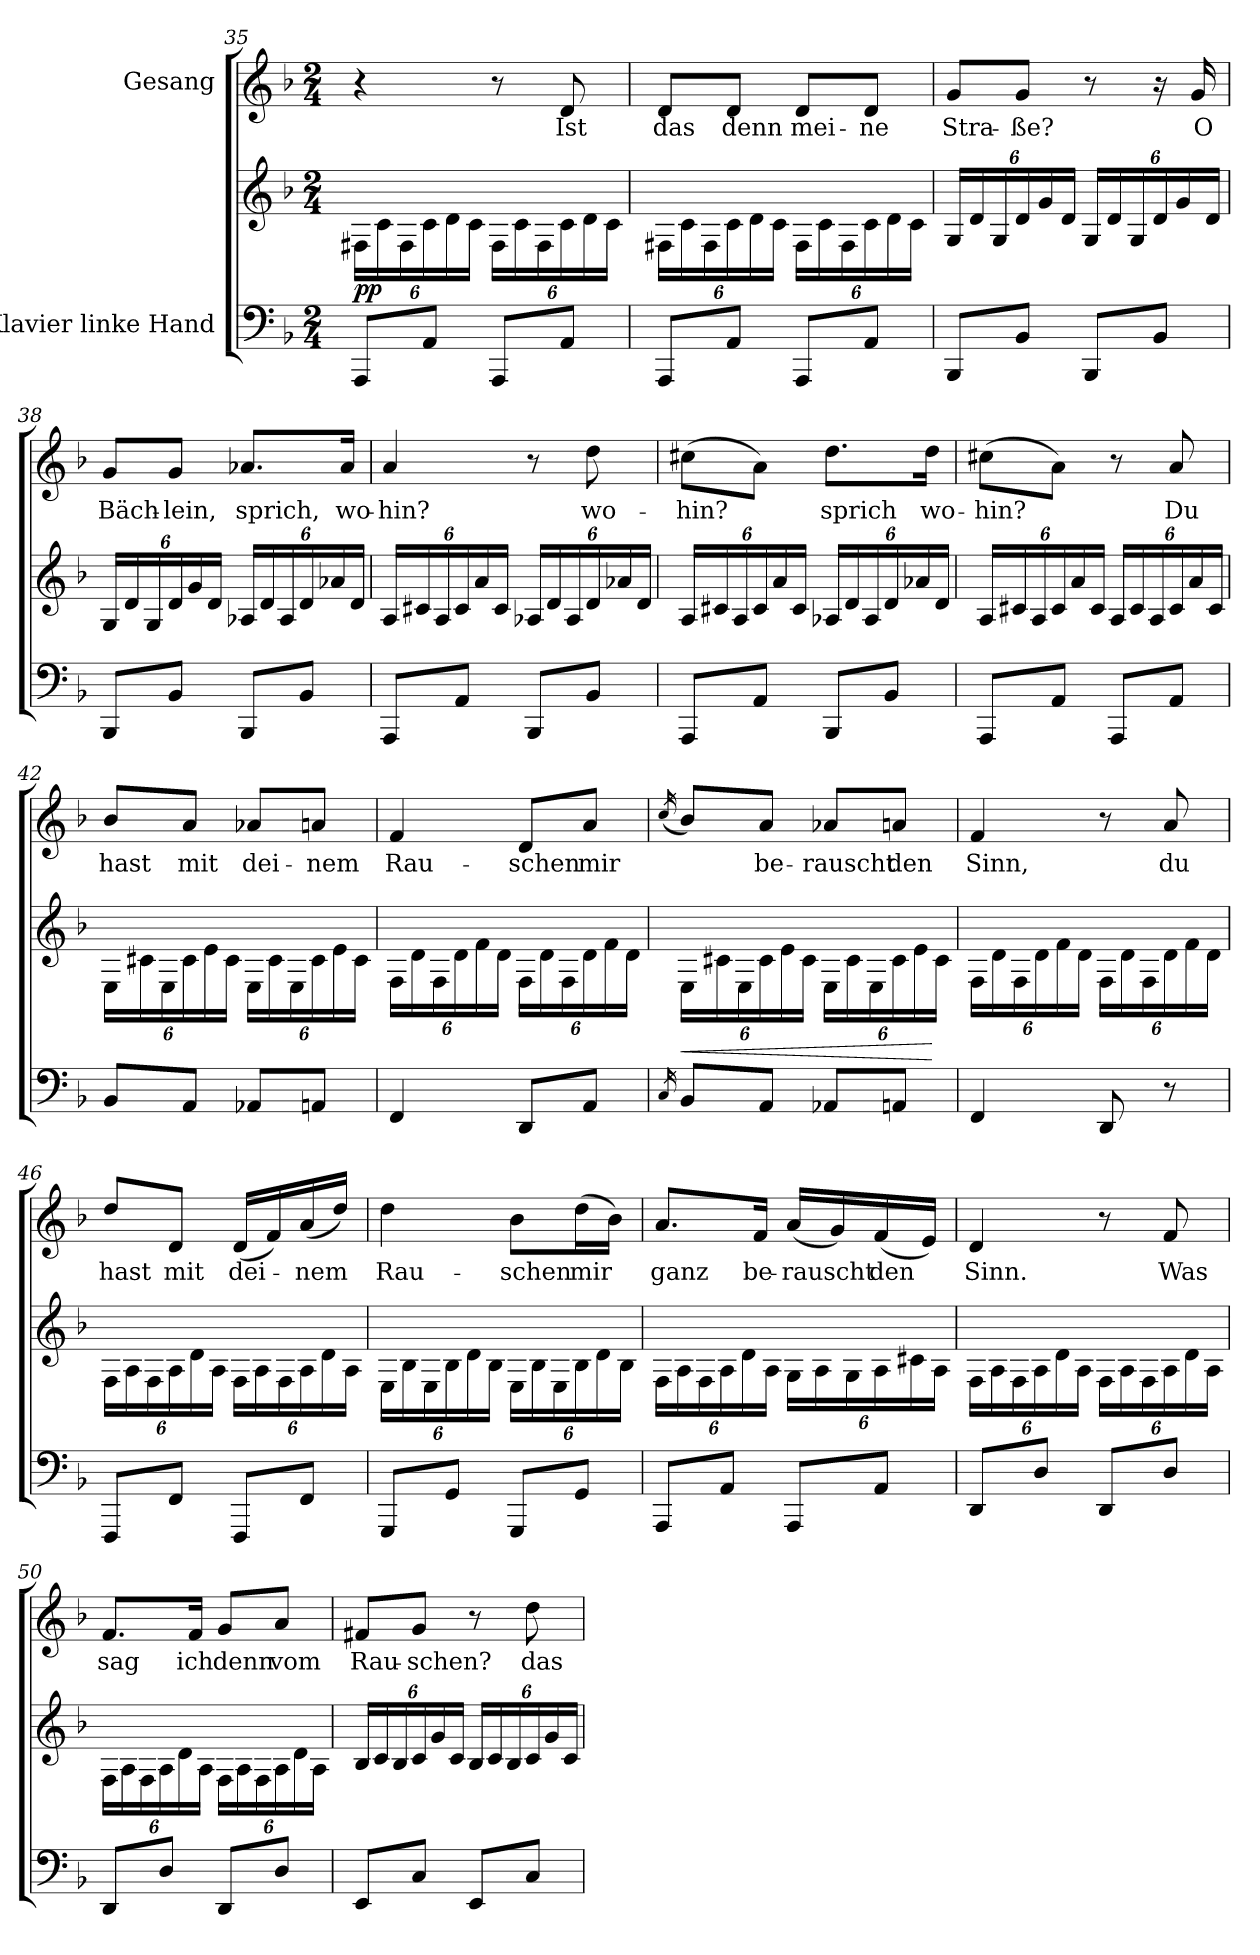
**kern	**kern	**dynam	**kern	**text
*part2	*part2	*part2	*part1	*part1
*staff3	*staff2	*staff2/3	*staff1	*staff1
*I"Klavier linke Hand	*	*	*I"Gesang	*
!!LO:LB:g=z
*clefF4	*clefG2	*	*clefG2	*
*k[b-]	*k[b-]	*	*k[b-]	*
*M2/4	*M2/4	*	*M2/4	*
*	*Xbrackettup	*	*	*
=35	=35	=35	=35	=35
!	!	!LO:DY:b	!	!
8AAA/L	24F#X\LL	pp	4r	.
.	24c\	.	.	.
.	24F#\	.	.	.
8AA/J	24c\	.	.	.
.	24d\	.	.	.
.	24c\JJ	.	.	.
8AAA/L	24F#\LL	.	8r	.
.	24c\	.	.	.
.	24F#\	.	.	.
!	!	!	!	!LO:LY:b
8AA/J	24c\	.	8d/	Ist
.	24d\	.	.	.
.	24c\JJ	.	.	.
=36	=36	=36	=36	=36
!	!	!	!	!LO:LY:b
8AAA/L	24F#X\LL	.	8d/L	das
.	24c\	.	.	.
.	24F#\	.	.	.
!	!	!	!	!LO:LY:b
8AA/J	24c\	.	8d/J	denn
.	24d\	.	.	.
.	24c\JJ	.	.	.
!	!	!	!	!LO:LY:b
8AAA/L	24F#\LL	.	8d/L	mei-
.	24c\	.	.	.
.	24F#\	.	.	.
!	!	!	!	!LO:LY:b
8AA/J	24c\	.	8d/J	ne
.	24d\	.	.	.
.	24c\JJ	.	.	.
!!LO:PB:g=z
=37	=37	=37	=37	=37
!	!	!	!	!LO:LY:b
8BBB-/L	24G/LL	.	8g/L	Stra-
.	24d/	.	.	.
.	24G/	.	.	.
!	!	!	!	!LO:LY:b
8BB-/J	24d/	.	8g/J	ße?
.	24g/	.	.	.
.	24d/JJ	.	.	.
8BBB-/L	24G/LL	.	8r	.
.	24d/	.	.	.
.	24G/	.	.	.
8BB-/J	24d/	.	16r	.
.	24g/	.	.	.
!	!	!	!	!LO:LY:b
.	.	.	16g/	O
.	24d/JJ	.	.	.
=38	=38	=38	=38	=38
!	!	!	!	!LO:LY:b
8BBB-/L	24G/LL	.	8g/L	Bäch-
.	24d/	.	.	.
.	24G/	.	.	.
!	!	!	!	!LO:LY:b
8BB-/J	24d/	.	8g/J	lein,
.	24g/	.	.	.
.	24d/JJ	.	.	.
!	!	!	!	!LO:LY:b
8BBB-/L	24A-X/LL	.	8.a-X/L	sprich,
.	24d/	.	.	.
.	24A-/	.	.	.
8BB-/J	24d/	.	.	.
.	24a-X/	.	.	.
!	!	!	!	!LO:LY:b
.	.	.	16a-/Jk	wo-
.	24d/JJ	.	.	.
!!LO:PB:g=z
=39	=39	=39	=39	=39
!	!	!	!	!LO:LY:b
8AAA/L	24A/LL	.	4a/	hin?
.	24c#X/	.	.	.
.	24A/	.	.	.
8AA/J	24c#/	.	.	.
.	24a/	.	.	.
.	24c#/JJ	.	.	.
8BBB-/L	24A-X/LL	.	8r	.
.	24d/	.	.	.
.	24A-/	.	.	.
!	!	!	!	!LO:LY:b
8BB-/J	24d/	.	8dd\	wo-
.	24a-X/	.	.	.
.	24d/JJ	.	.	.
=40	=40	=40	=40	=40
!	!	!	!	!LO:LY:b
8AAA/L	24A/LL	.	(8cc#X\L	hin?
.	24c#X/	.	.	.
.	24A/	.	.	.
8AA/J	24c#/	.	8a\J)	.
.	24a/	.	.	.
.	24c#/JJ	.	.	.
!	!	!	!	!LO:LY:b
8BBB-/L	24A-X/LL	.	8.dd\L	sprich
.	24d/	.	.	.
.	24A-/	.	.	.
8BB-/J	24d/	.	.	.
.	24a-X/	.	.	.
!	!	!	!	!LO:LY:b
.	.	.	16dd\Jk	wo-
.	24d/JJ	.	.	.
!!LO:LB:g=z
=41	=41	=41	=41	=41
!	!	!	!	!LO:LY:b
8AAA/L	24A/LL	.	(8cc#X\L	hin?
.	24c#X/	.	.	.
.	24A/	.	.	.
8AA/J	24c#/	.	8a\J)	.
.	24a/	.	.	.
.	24c#/JJ	.	.	.
8AAA/L	24A/LL	.	8r	.
.	24c#/	.	.	.
.	24A/	.	.	.
!	!	!	!	!LO:LY:b
8AA/J	24c#/	.	8a/	Du
.	24a/	.	.	.
.	24c#/JJ	.	.	.
=42	=42	=42	=42	=42
!	!	!	!	!LO:LY:b
8BB-/L	24E\LL	.	8b-/L	hast
.	24c#X\	.	.	.
.	24E\	.	.	.
!	!	!	!	!LO:LY:b
8AA/J	24c#\	.	8a/J	mit
.	24e\	.	.	.
.	24c#\JJ	.	.	.
!	!	!	!	!LO:LY:b
8AA-X/L	24E\LL	.	8a-X/L	dei-
.	24c#\	.	.	.
.	24E\	.	.	.
!	!	!	!	!LO:LY:b
8AAn/J	24c#\	.	8an/J	nem
.	24e\	.	.	.
.	24c#\JJ	.	.	.
!!LO:LB:g=z
=43	=43	=43	=43	=43
!	!	!	!	!LO:LY:b
4FF/	24F\LL	.	4f/	Rau-
.	24d\	.	.	.
.	24F\	.	.	.
.	24d\	.	.	.
.	24f\	.	.	.
.	24d\JJ	.	.	.
!	!	!	!	!LO:LY:b
8DD/L	24F\LL	.	8d/L	schen
.	24d\	.	.	.
.	24F\	.	.	.
!	!	!	!	!LO:LY:b
8AA/J	24d\	.	8a/J	mir
.	24f\	.	.	.
.	24d\JJ	.	.	.
=44	=44	=44	=44	=44
16qC/	.	.	(16qcc/	.
!	!	!LO:HP:b	!	!
8BB-/L	24E\LL	<	8b-/L)	.
.	24c#X\	.	.	.
.	24E\	.	.	.
!	!	!	!	!LO:LY:b
8AA/J	24c#\	.	8a/J	be-
.	24e\	.	.	.
.	24c#\JJ	.	.	.
!	!	!	!	!LO:LY:b
8AA-X/L	24E\LL	.	8a-X/L	rauscht
.	24c#\	.	.	.
.	24E\	.	.	.
!	!	!	!	!LO:LY:b
8AAn/J	24c#\	.	8an/J	den
.	24e\	.	.	.
.	24c#\JJ	[	.	.
!!LO:LB:g=z
=45	=45	=45	=45	=45
!	!	!	!	!LO:LY:b
4FF/	24F\LL	.	4f/	Sinn,
.	24d\	.	.	.
.	24F\	.	.	.
.	24d\	.	.	.
.	24f\	.	.	.
.	24d\JJ	.	.	.
8DD/	24F\LL	.	8r	.
.	24d\	.	.	.
.	24F\	.	.	.
!	!	!	!	!LO:LY:b
8r	24d\	.	8a/	du
.	24f\	.	.	.
.	24d\JJ	.	.	.
=46	=46	=46	=46	=46
!	!	!	!	!LO:LY:b
8FFF/L	24F\LL	.	8dd/L	hast
.	24A\	.	.	.
.	24F\	.	.	.
!	!	!	!	!LO:LY:b
8FF/J	24A\	.	8d/J	mit
.	24d\	.	.	.
.	24A\JJ	.	.	.
!	!	!	!	!LO:LY:b
8FFF/L	24F\LL	.	(16d/LL	dei-
.	24A\	.	.	.
.	.	.	16f/)	.
.	24F\	.	.	.
!	!	!	!	!LO:LY:b
8FF/J	24A\	.	(16a/	nem
.	24d\	.	.	.
.	.	.	16dd/JJ)	.
.	24A\JJ	.	.	.
!!LO:PB:g=z
=47	=47	=47	=47	=47
!	!	!	!	!LO:LY:b
8GGG/L	24E\LL	.	4dd\	Rau-
.	24B-\	.	.	.
.	24E\	.	.	.
8GG/J	24B-\	.	.	.
.	24d\	.	.	.
.	24B-\JJ	.	.	.
!	!	!	!	!LO:LY:b
8GGG/L	24E\LL	.	8b-\L	schen
.	24B-\	.	.	.
.	24E\	.	.	.
!	!	!	!	!LO:LY:b
8GG/J	24B-\	.	(16dd\L	mir
.	24d\	.	.	.
.	.	.	16b-\JJ)	.
.	24B-\JJ	.	.	.
=48	=48	=48	=48	=48
!	!	!	!	!LO:LY:b
8AAA/L	24F\LL	.	8.a/L	ganz
.	24A\	.	.	.
.	24F\	.	.	.
8AA/J	24A\	.	.	.
.	24d\	.	.	.
!	!	!	!	!LO:LY:b
.	.	.	16f/Jk	be-
.	24A\JJ	.	.	.
!	!	!	!	!LO:LY:b
8AAA/L	24G\LL	.	(16a/LL	rauscht
.	24A\	.	.	.
.	.	.	16g/)	.
.	24G\	.	.	.
!	!	!	!	!LO:LY:b
8AA/J	24A\	.	(16f/	den
.	24c#X\	.	.	.
.	.	.	16e/JJ)	.
.	24A\JJ	.	.	.
!!LO:PB:g=z
=49	=49	=49	=49	=49
!	!	!	!	!LO:LY:b
8DD/L	24F\LL	.	4d/	Sinn.
.	24A\	.	.	.
.	24F\	.	.	.
8D/J	24A\	.	.	.
.	24d\	.	.	.
.	24A\JJ	.	.	.
8DD/L	24F\LL	.	8r	.
.	24A\	.	.	.
.	24F\	.	.	.
!	!	!	!	!LO:LY:b
8D/J	24A\	.	8f/	Was
.	24d\	.	.	.
.	24A\JJ	.	.	.
=50	=50	=50	=50	=50
!	!	!	!	!LO:LY:b
8DD/L	24F\LL	.	8.f/L	sag
.	24A\	.	.	.
.	24F\	.	.	.
8D/J	24A\	.	.	.
.	24d\	.	.	.
!	!	!	!	!LO:LY:b
.	.	.	16f/Jk	ich
.	24A\JJ	.	.	.
!	!	!	!	!LO:LY:b
8DD/L	24F\LL	.	8g/L	denn
.	24A\	.	.	.
.	24F\	.	.	.
!	!	!	!	!LO:LY:b
8D/J	24A\	.	8a/J	vom
.	24d\	.	.	.
.	24A\JJ	.	.	.
!!LO:LB:g=z
=51	=51	=51	=51	=51
!	!	!	!	!LO:LY:b
8EE/L	24B-/LL	.	8f#X/L	Rau-
.	24c/	.	.	.
.	24B-/	.	.	.
!	!	!	!	!LO:LY:b
8C/J	24c/	.	8g/J	schen?
.	24g/	.	.	.
.	24c/JJ	.	.	.
8EE/L	24B-/LL	.	8r	.
.	24c/	.	.	.
.	24B-/	.	.	.
!	!	!	!	!LO:LY:b
8C/J	24c/	.	8dd\	das
.	24g/	.	.	.
.	24c/JJ	.	.	.
=	=	=	=	=
*-	*-	*-	*-	*-
